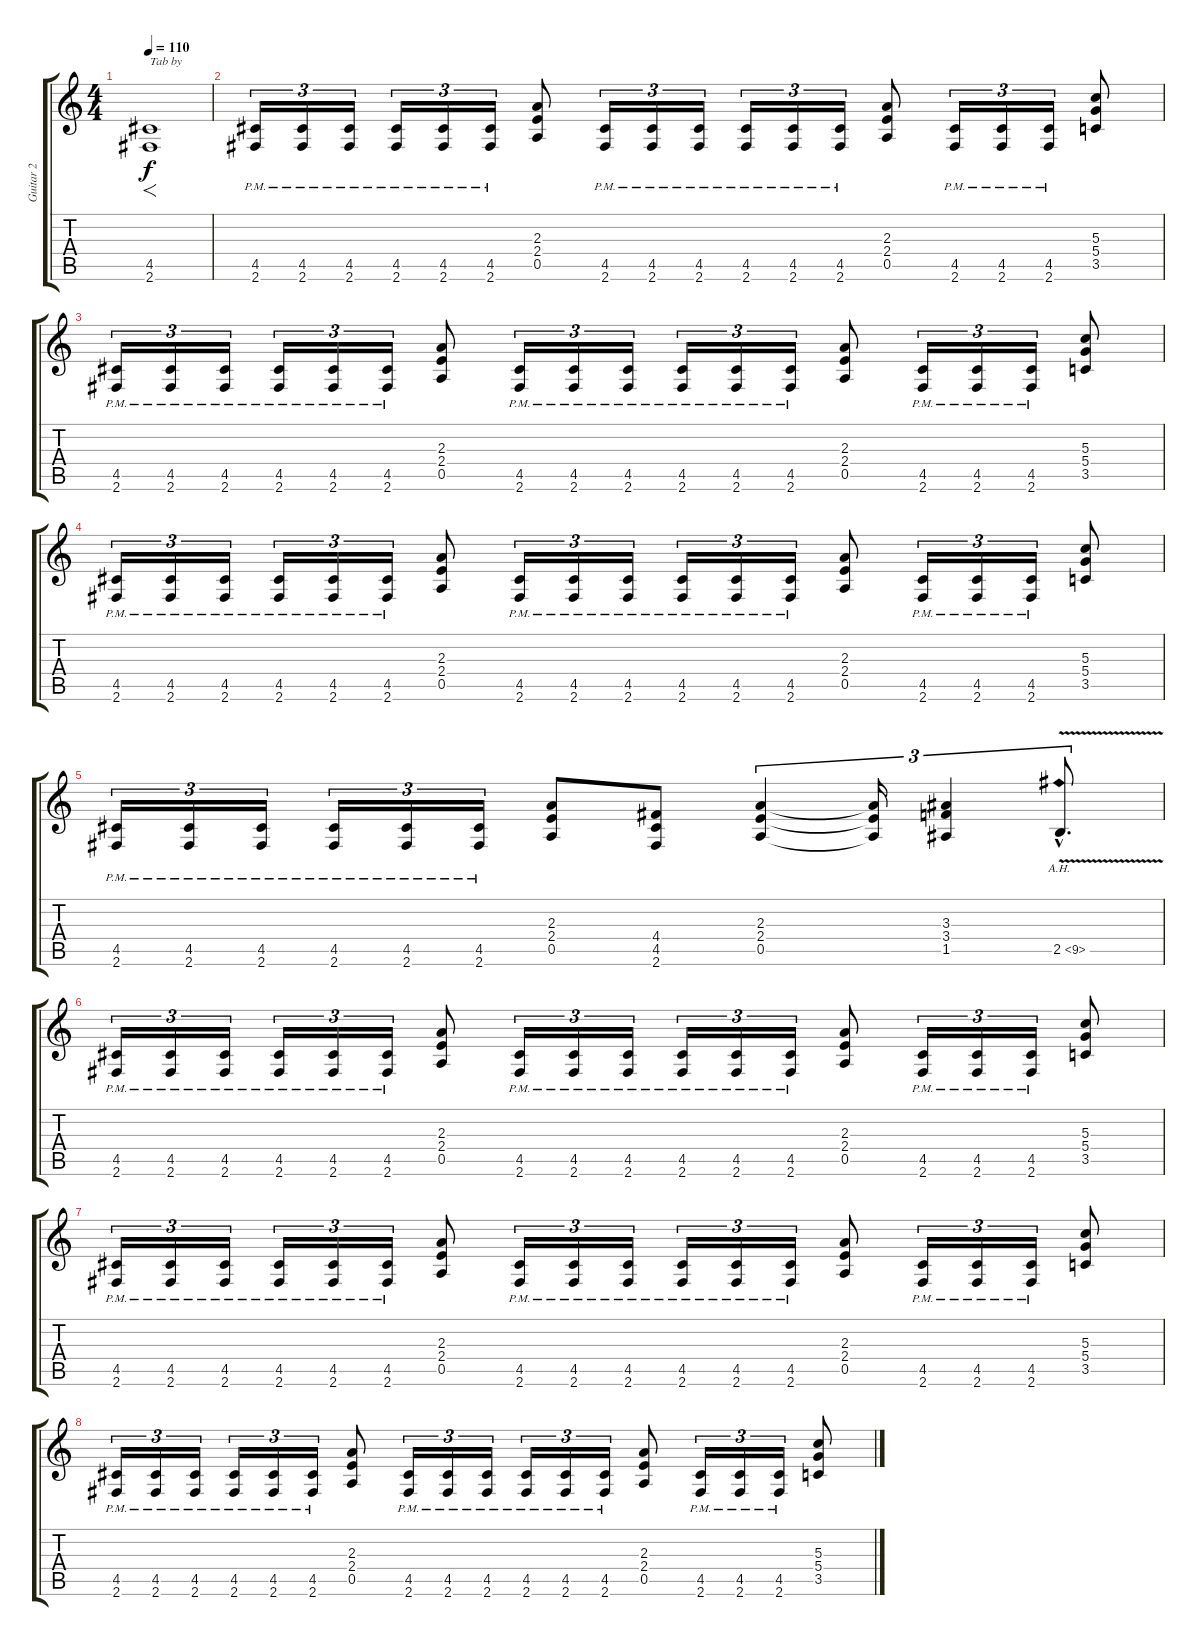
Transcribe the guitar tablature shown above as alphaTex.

\track ("Guitar 2" "Guitar 2") {instrument distortionguitar}
\staff {score tabs}
\tuning (E4 B3 G3 D3 A2 E2) {hide}
\ts (4 4)
\tempo 110
\clef g2
\ks c
(4.5 2.6).1{f txt "Tab by" dy f instrument distortionguitar} |
(4.5{pm} 2.6{pm}).16{tu (3 2)} (4.5{pm} 2.6{pm}).16{tu (3 2)} (4.5{pm} 2.6{pm}).16{tu (3 2)} (4.5{pm} 2.6{pm}).16{tu (3 2)} (4.5{pm} 2.6{pm}).16{tu (3 2)} (4.5{pm} 2.6{pm}).16{tu (3 2)} (2.3 2.4 0.5).8 (4.5{pm} 2.6{pm}).16{tu (3 2)} (4.5{pm} 2.6{pm}).16{tu (3 2)} (4.5{pm} 2.6{pm}).16{tu (3 2)} (4.5{pm} 2.6{pm}).16{tu (3 2)} (4.5{pm} 2.6{pm}).16{tu (3 2)} (4.5{pm} 2.6{pm}).16{tu (3 2)} (2.3 2.4 0.5).8 (4.5{pm} 2.6{pm}).16{tu (3 2)} (4.5{pm} 2.6{pm}).16{tu (3 2)} (4.5{pm} 2.6{pm}).16{tu (3 2)} (5.3 5.4 3.5).8 |
(4.5{pm} 2.6{pm}).16{tu (3 2)} (4.5{pm} 2.6{pm}).16{tu (3 2)} (4.5{pm} 2.6{pm}).16{tu (3 2)} (4.5{pm} 2.6{pm}).16{tu (3 2)} (4.5{pm} 2.6{pm}).16{tu (3 2)} (4.5{pm} 2.6{pm}).16{tu (3 2)} (2.3 2.4 0.5).8 (4.5{pm} 2.6{pm}).16{tu (3 2)} (4.5{pm} 2.6{pm}).16{tu (3 2)} (4.5{pm} 2.6{pm}).16{tu (3 2)} (4.5{pm} 2.6{pm}).16{tu (3 2)} (4.5{pm} 2.6{pm}).16{tu (3 2)} (4.5{pm} 2.6{pm}).16{tu (3 2)} (2.3 2.4 0.5).8 (4.5{pm} 2.6{pm}).16{tu (3 2)} (4.5{pm} 2.6{pm}).16{tu (3 2)} (4.5{pm} 2.6{pm}).16{tu (3 2)} (5.3 5.4 3.5).8 |
(4.5{pm} 2.6{pm}).16{tu (3 2)} (4.5{pm} 2.6{pm}).16{tu (3 2)} (4.5{pm} 2.6{pm}).16{tu (3 2)} (4.5{pm} 2.6{pm}).16{tu (3 2)} (4.5{pm} 2.6{pm}).16{tu (3 2)} (4.5{pm} 2.6{pm}).16{tu (3 2)} (2.3 2.4 0.5).8 (4.5{pm} 2.6{pm}).16{tu (3 2)} (4.5{pm} 2.6{pm}).16{tu (3 2)} (4.5{pm} 2.6{pm}).16{tu (3 2)} (4.5{pm} 2.6{pm}).16{tu (3 2)} (4.5{pm} 2.6{pm}).16{tu (3 2)} (4.5{pm} 2.6{pm}).16{tu (3 2)} (2.3 2.4 0.5).8 (4.5{pm} 2.6{pm}).16{tu (3 2)} (4.5{pm} 2.6{pm}).16{tu (3 2)} (4.5{pm} 2.6{pm}).16{tu (3 2)} (5.3 5.4 3.5).8 |
(4.5{pm} 2.6{pm}).16{tu (3 2)} (4.5{pm} 2.6{pm}).16{tu (3 2)} (4.5{pm} 2.6{pm}).16{tu (3 2)} (4.5{pm} 2.6{pm}).16{tu (3 2)} (4.5{pm} 2.6{pm}).16{tu (3 2)} (4.5{pm} 2.6{pm}).16{tu (3 2)} (2.3 2.4 0.5).8 (4.4 4.5 2.6).8 (2.3 2.4 0.5).4{tu (3 2)} (2.3{t} 2.4{t} 0.5{t}).16{tu (3 2)} (3.3 3.4 1.5).4{tu (3 2)} 2.5{ah 7 v hac}.8{d tu (3 2)} |
(4.5{pm} 2.6{pm}).16{tu (3 2)} (4.5{pm} 2.6{pm}).16{tu (3 2)} (4.5{pm} 2.6{pm}).16{tu (3 2)} (4.5{pm} 2.6{pm}).16{tu (3 2)} (4.5{pm} 2.6{pm}).16{tu (3 2)} (4.5{pm} 2.6{pm}).16{tu (3 2)} (2.3 2.4 0.5).8 (4.5{pm} 2.6{pm}).16{tu (3 2)} (4.5{pm} 2.6{pm}).16{tu (3 2)} (4.5{pm} 2.6{pm}).16{tu (3 2)} (4.5{pm} 2.6{pm}).16{tu (3 2)} (4.5{pm} 2.6{pm}).16{tu (3 2)} (4.5{pm} 2.6{pm}).16{tu (3 2)} (2.3 2.4 0.5).8 (4.5{pm} 2.6{pm}).16{tu (3 2)} (4.5{pm} 2.6{pm}).16{tu (3 2)} (4.5{pm} 2.6{pm}).16{tu (3 2)} (5.3 5.4 3.5).8 |
(4.5{pm} 2.6{pm}).16{tu (3 2)} (4.5{pm} 2.6{pm}).16{tu (3 2)} (4.5{pm} 2.6{pm}).16{tu (3 2)} (4.5{pm} 2.6{pm}).16{tu (3 2)} (4.5{pm} 2.6{pm}).16{tu (3 2)} (4.5{pm} 2.6{pm}).16{tu (3 2)} (2.3 2.4 0.5).8 (4.5{pm} 2.6{pm}).16{tu (3 2)} (4.5{pm} 2.6{pm}).16{tu (3 2)} (4.5{pm} 2.6{pm}).16{tu (3 2)} (4.5{pm} 2.6{pm}).16{tu (3 2)} (4.5{pm} 2.6{pm}).16{tu (3 2)} (4.5{pm} 2.6{pm}).16{tu (3 2)} (2.3 2.4 0.5).8 (4.5{pm} 2.6{pm}).16{tu (3 2)} (4.5{pm} 2.6{pm}).16{tu (3 2)} (4.5{pm} 2.6{pm}).16{tu (3 2)} (5.3 5.4 3.5).8 |
(4.5{pm} 2.6{pm}).16{tu (3 2)} (4.5{pm} 2.6{pm}).16{tu (3 2)} (4.5{pm} 2.6{pm}).16{tu (3 2)} (4.5{pm} 2.6{pm}).16{tu (3 2)} (4.5{pm} 2.6{pm}).16{tu (3 2)} (4.5{pm} 2.6{pm}).16{tu (3 2)} (2.3 2.4 0.5).8 (4.5{pm} 2.6{pm}).16{tu (3 2)} (4.5{pm} 2.6{pm}).16{tu (3 2)} (4.5{pm} 2.6{pm}).16{tu (3 2)} (4.5{pm} 2.6{pm}).16{tu (3 2)} (4.5{pm} 2.6{pm}).16{tu (3 2)} (4.5{pm} 2.6{pm}).16{tu (3 2)} (2.3 2.4 0.5).8 (4.5{pm} 2.6{pm}).16{tu (3 2)} (4.5{pm} 2.6{pm}).16{tu (3 2)} (4.5{pm} 2.6{pm}).16{tu (3 2)} (5.3 5.4 3.5).8
